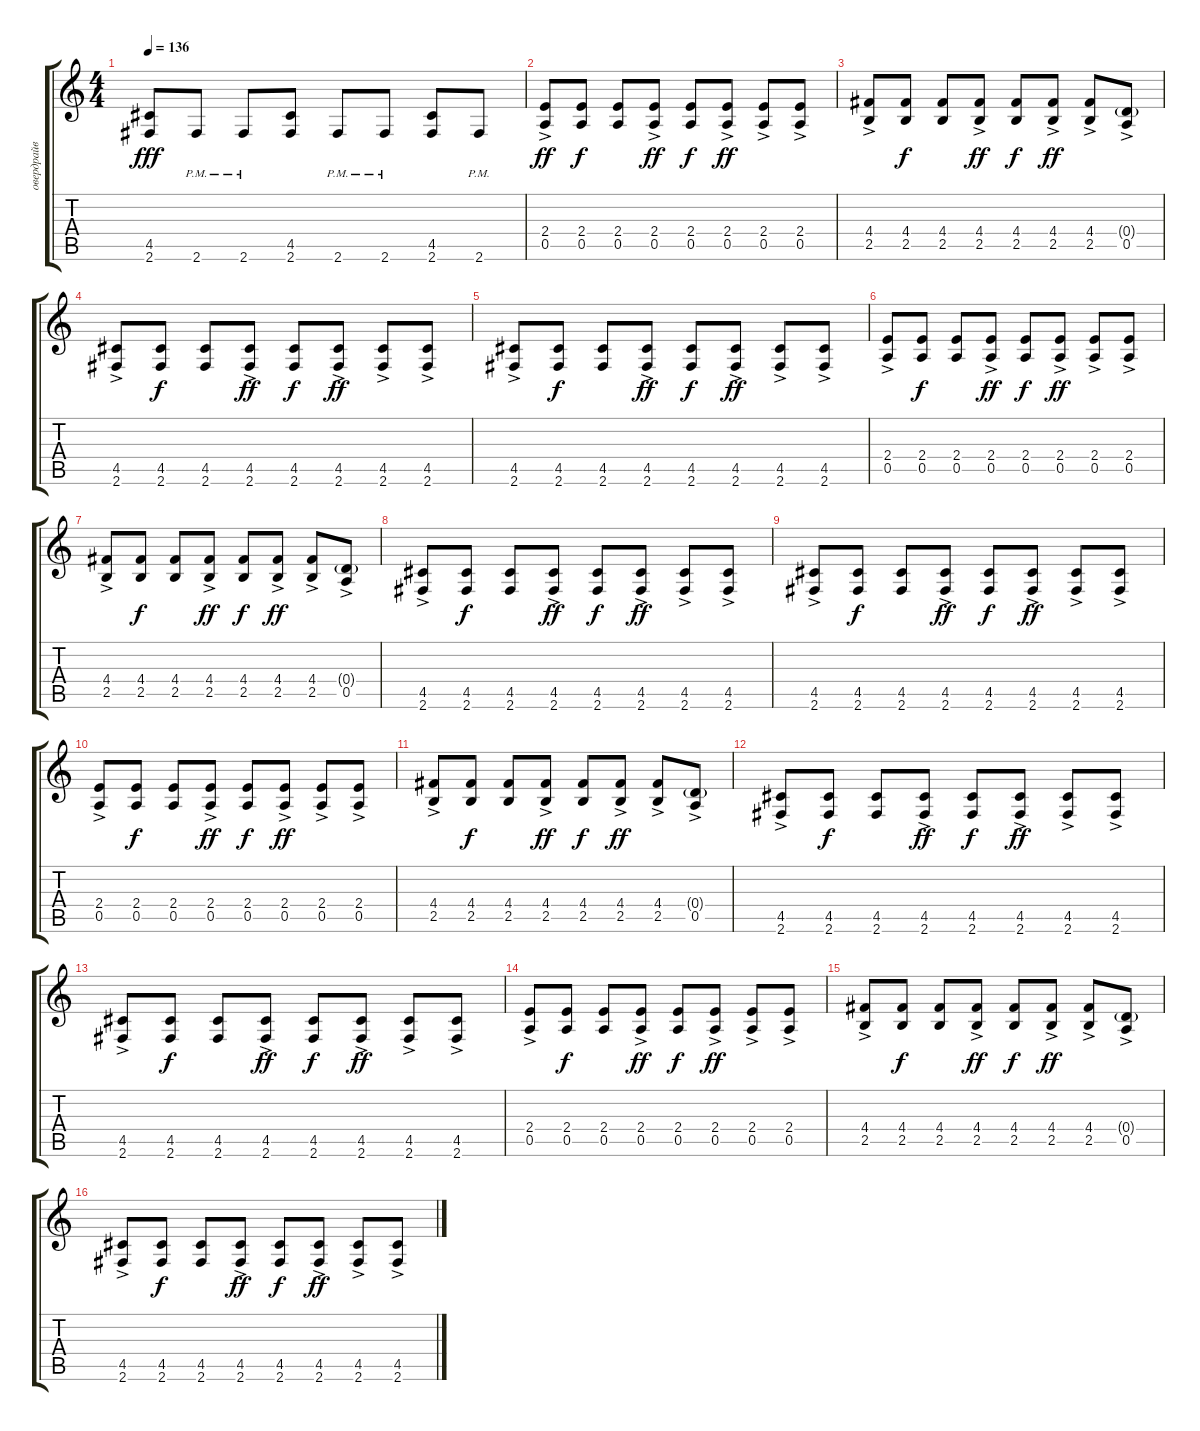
\track ("овердрайв 2" "овердрайв ") {instrument distortionguitar}
\staff {score tabs}
\tuning (E4 B3 G3 D3 A2 E2) {hide}
\ts (4 4)
\tempo 136
\clef g2
\ks c
(4.5 2.6).8{dy fff} 2.6{pm}.8 2.6{pm}.8 (4.5 2.6).8 2.6{pm}.8 2.6{pm}.8 (4.5 2.6).8 2.6{pm}.8 |
(2.4{ac} 0.5{ac}).8{dy ff volume 14} (2.4 0.5).8{dy f} (2.4 0.5).8 (2.4{ac} 0.5{ac}).8{dy ff} (2.4 0.5).8{dy f} (2.4{ac} 0.5{ac}).8{dy ff} (2.4{ac} 0.5{ac}).8 (2.4{ac} 0.5{ac}).8 |
(4.4{ac} 2.5{ac}).8 (4.4 2.5).8{dy f} (4.4 2.5).8 (4.4{ac} 2.5{ac}).8{dy ff} (4.4 2.5).8{dy f} (4.4{ac} 2.5{ac}).8{dy ff} (4.4{ac} 2.5{ac}).8 (0.4{g} 0.5{ac}).8 |
(4.5{ac} 2.6{ac}).8 (4.5 2.6).8{dy f} (4.5 2.6).8 (4.5{ac} 2.6{ac}).8{dy ff} (4.5 2.6).8{dy f} (4.5{ac} 2.6{ac}).8{dy ff} (4.5{ac} 2.6{ac}).8 (4.5{ac} 2.6{ac}).8 |
(4.5{ac} 2.6{ac}).8 (4.5 2.6).8{dy f} (4.5 2.6).8 (4.5{ac} 2.6{ac}).8{dy ff} (4.5 2.6).8{dy f} (4.5{ac} 2.6{ac}).8{dy ff} (4.5{ac} 2.6{ac}).8 (4.5{ac} 2.6{ac}).8 |
(2.4{ac} 0.5{ac}).8 (2.4 0.5).8{dy f} (2.4 0.5).8 (2.4{ac} 0.5{ac}).8{dy ff} (2.4 0.5).8{dy f} (2.4{ac} 0.5{ac}).8{dy ff} (2.4{ac} 0.5{ac}).8 (2.4{ac} 0.5{ac}).8 |
(4.4{ac} 2.5{ac}).8 (4.4 2.5).8{dy f} (4.4 2.5).8 (4.4{ac} 2.5{ac}).8{dy ff} (4.4 2.5).8{dy f} (4.4{ac} 2.5{ac}).8{dy ff} (4.4{ac} 2.5{ac}).8 (0.4{g} 0.5{ac}).8 |
(4.5{ac} 2.6{ac}).8 (4.5 2.6).8{dy f} (4.5 2.6).8 (4.5{ac} 2.6{ac}).8{dy ff} (4.5 2.6).8{dy f} (4.5{ac} 2.6{ac}).8{dy ff} (4.5{ac} 2.6{ac}).8 (4.5{ac} 2.6{ac}).8 |
(4.5{ac} 2.6{ac}).8 (4.5 2.6).8{dy f} (4.5 2.6).8 (4.5{ac} 2.6{ac}).8{dy ff} (4.5 2.6).8{dy f} (4.5{ac} 2.6{ac}).8{dy ff} (4.5{ac} 2.6{ac}).8 (4.5{ac} 2.6{ac}).8 |
(2.4{ac} 0.5{ac}).8 (2.4 0.5).8{dy f} (2.4 0.5).8 (2.4{ac} 0.5{ac}).8{dy ff} (2.4 0.5).8{dy f} (2.4{ac} 0.5{ac}).8{dy ff} (2.4{ac} 0.5{ac}).8 (2.4{ac} 0.5{ac}).8 |
(4.4{ac} 2.5{ac}).8 (4.4 2.5).8{dy f} (4.4 2.5).8 (4.4{ac} 2.5{ac}).8{dy ff} (4.4 2.5).8{dy f} (4.4{ac} 2.5{ac}).8{dy ff} (4.4{ac} 2.5{ac}).8 (0.4{g} 0.5{ac}).8 |
(4.5{ac} 2.6{ac}).8 (4.5 2.6).8{dy f} (4.5 2.6).8 (4.5{ac} 2.6{ac}).8{dy ff} (4.5 2.6).8{dy f} (4.5{ac} 2.6{ac}).8{dy ff} (4.5{ac} 2.6{ac}).8 (4.5{ac} 2.6{ac}).8 |
(4.5{ac} 2.6{ac}).8 (4.5 2.6).8{dy f} (4.5 2.6).8 (4.5{ac} 2.6{ac}).8{dy ff} (4.5 2.6).8{dy f} (4.5{ac} 2.6{ac}).8{dy ff} (4.5{ac} 2.6{ac}).8 (4.5{ac} 2.6{ac}).8 |
(2.4{ac} 0.5{ac}).8 (2.4 0.5).8{dy f} (2.4 0.5).8 (2.4{ac} 0.5{ac}).8{dy ff} (2.4 0.5).8{dy f} (2.4{ac} 0.5{ac}).8{dy ff} (2.4{ac} 0.5{ac}).8 (2.4{ac} 0.5{ac}).8 |
(4.4{ac} 2.5{ac}).8 (4.4 2.5).8{dy f} (4.4 2.5).8 (4.4{ac} 2.5{ac}).8{dy ff} (4.4 2.5).8{dy f} (4.4{ac} 2.5{ac}).8{dy ff} (4.4{ac} 2.5{ac}).8 (0.4{g} 0.5{ac}).8 |
(4.5{ac} 2.6{ac}).8 (4.5 2.6).8{dy f} (4.5 2.6).8 (4.5{ac} 2.6{ac}).8{dy ff} (4.5 2.6).8{dy f} (4.5{ac} 2.6{ac}).8{dy ff} (4.5{ac} 2.6{ac}).8 (4.5{ac} 2.6{ac}).8
